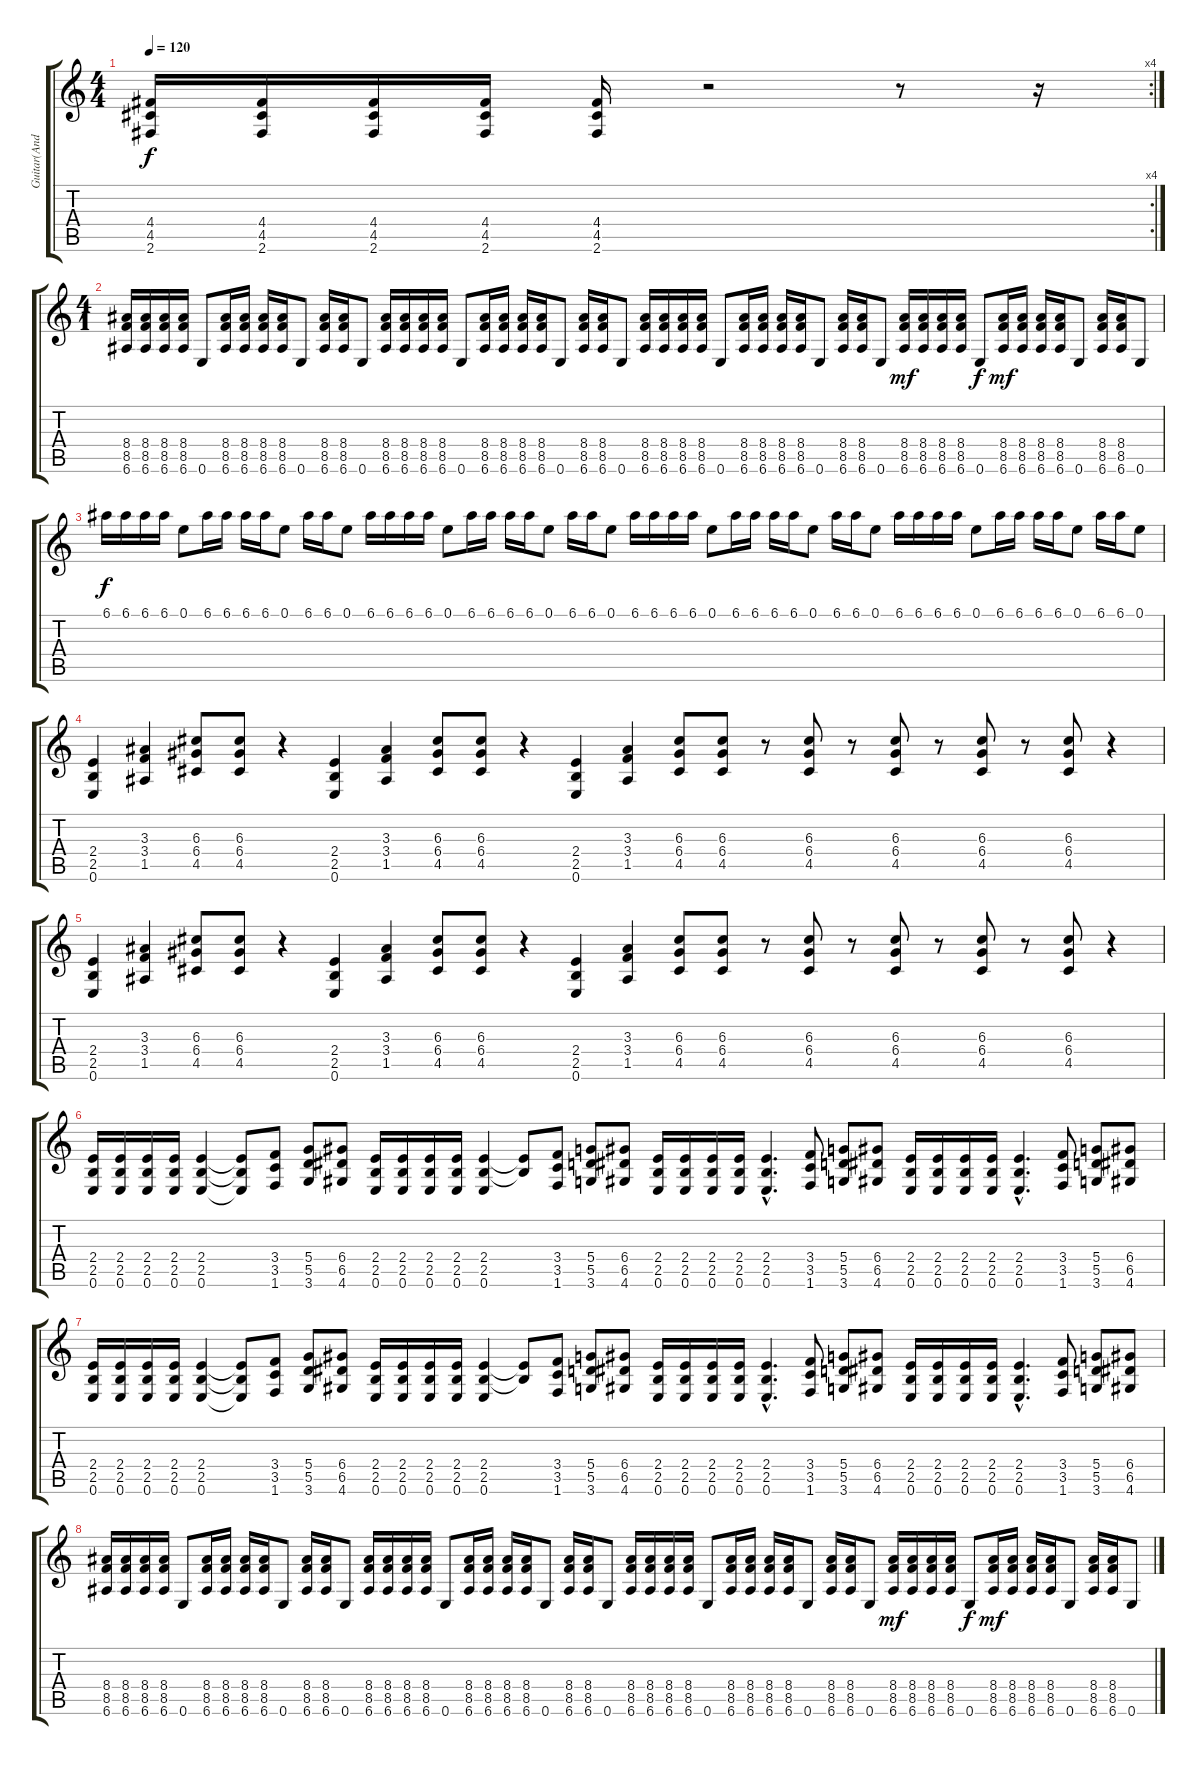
\track ("Guitar(Andereas Kisser)" "Guitar(And") {instrument distortionguitar}
\staff {score tabs}
\tuning (E4 B3 G3 D3 A2 E2) {hide}
\rc 4
\ts (4 4)
\tempo 120
\clef g2
\ks c
(4.4 4.5 2.6).16{dy f instrument distortionguitar} (4.4 4.5 2.6).16 (4.4 4.5 2.6).16 (4.4 4.5 2.6).16 (4.4 4.5 2.6).16 r.2 r.8 r.16 |
\ts (4 1)
(8.4 8.5 6.6).16 (8.4 8.5 6.6).16 (8.4 8.5 6.6).16 (8.4 8.5 6.6).16 0.6.8 (8.4 8.5 6.6).16 (8.4 8.5 6.6).16 (8.4 8.5 6.6).16 (8.4 8.5 6.6).16 0.6.8 (8.4 8.5 6.6).16 (8.4 8.5 6.6).16 0.6.8 (8.4 8.5 6.6).16 (8.4 8.5 6.6).16 (8.4 8.5 6.6).16 (8.4 8.5 6.6).16 0.6.8 (8.4 8.5 6.6).16 (8.4 8.5 6.6).16 (8.4 8.5 6.6).16 (8.4 8.5 6.6).16 0.6.8 (8.4 8.5 6.6).16 (8.4 8.5 6.6).16 0.6.8 (8.4 8.5 6.6).16 (8.4 8.5 6.6).16 (8.4 8.5 6.6).16 (8.4 8.5 6.6).16 0.6.8 (8.4 8.5 6.6).16 (8.4 8.5 6.6).16 (8.4 8.5 6.6).16 (8.4 8.5 6.6).16 0.6.8 (8.4 8.5 6.6).16 (8.4 8.5 6.6).16 0.6.8 (8.4 8.5 6.6).16{dy mf} (8.4 8.5 6.6).16 (8.4 8.5 6.6).16 (8.4 8.5 6.6).16 0.6.8{dy f} (8.4 8.5 6.6).16{dy mf} (8.4 8.5 6.6).16 (8.4 8.5 6.6).16 (8.4 8.5 6.6).16 0.6.8 (8.4 8.5 6.6).16 (8.4 8.5 6.6).16 0.6.8 |
6.1.16{dy f} 6.1.16 6.1.16 6.1.16 0.1.8 6.1.16 6.1.16 6.1.16 6.1.16 0.1.8 6.1.16 6.1.16 0.1.8 6.1.16 6.1.16 6.1.16 6.1.16 0.1.8 6.1.16 6.1.16 6.1.16 6.1.16 0.1.8 6.1.16 6.1.16 0.1.8 6.1.16 6.1.16 6.1.16 6.1.16 0.1.8 6.1.16 6.1.16 6.1.16 6.1.16 0.1.8 6.1.16 6.1.16 0.1.8 6.1.16 6.1.16 6.1.16 6.1.16 0.1.8 6.1.16 6.1.16 6.1.16 6.1.16 0.1.8 6.1.16 6.1.16 0.1.8 |
(2.4 2.5 0.6).4 (3.3 3.4 1.5).4 (6.3 6.4 4.5).8 (6.3 6.4 4.5).8 r.4 (2.4 2.5 0.6).4 (3.3 3.4 1.5).4 (6.3 6.4 4.5).8 (6.3 6.4 4.5).8 r.4 (2.4 2.5 0.6).4 (3.3 3.4 1.5).4 (6.3 6.4 4.5).8 (6.3 6.4 4.5).8 r.8 (6.3 6.4 4.5).8 r.8 (6.3 6.4 4.5).8 r.8 (6.3 6.4 4.5).8 r.8 (6.3 6.4 4.5).8 r.4 |
(2.4 2.5 0.6).4 (3.3 3.4 1.5).4 (6.3 6.4 4.5).8 (6.3 6.4 4.5).8 r.4 (2.4 2.5 0.6).4 (3.3 3.4 1.5).4 (6.3 6.4 4.5).8 (6.3 6.4 4.5).8 r.4 (2.4 2.5 0.6).4 (3.3 3.4 1.5).4 (6.3 6.4 4.5).8 (6.3 6.4 4.5).8 r.8 (6.3 6.4 4.5).8 r.8 (6.3 6.4 4.5).8 r.8 (6.3 6.4 4.5).8 r.8 (6.3 6.4 4.5).8 r.4 |
(2.4 2.5 0.6).16 (2.4 2.5 0.6).16 (2.4 2.5 0.6).16 (2.4 2.5 0.6).16 (2.4 2.5 0.6).4 (2.4{t} 2.5{t} 0.6{t}).8 (3.4 3.5 1.6).8 (5.4 5.5 3.6).8 (6.4 6.5 4.6).8 (2.4 2.5 0.6).16 (2.4 2.5 0.6).16 (2.4 2.5 0.6).16 (2.4 2.5 0.6).16 (2.4 2.5 0.6).4 (2.4{t} 2.5{t}).8 (3.4 3.5 1.6).8 (5.4 5.5 3.6).8 (6.4 6.5 4.6).8 (2.4 2.5 0.6).16 (2.4 2.5 0.6).16 (2.4 2.5 0.6).16 (2.4 2.5 0.6).16 (2.4{hac} 2.5{hac} 0.6{hac}).4{d} (3.4 3.5 1.6).8 (5.4 5.5 3.6).8 (6.4 6.5 4.6).8 (2.4 2.5 0.6).16 (2.4 2.5 0.6).16 (2.4 2.5 0.6).16 (2.4 2.5 0.6).16 (2.4{hac} 2.5{hac} 0.6{hac}).4{d} (3.4 3.5 1.6).8 (5.4 5.5 3.6).8 (6.4 6.5 4.6).8 |
(2.4 2.5 0.6).16 (2.4 2.5 0.6).16 (2.4 2.5 0.6).16 (2.4 2.5 0.6).16 (2.4 2.5 0.6).4 (2.4{t} 2.5{t} 0.6{t}).8 (3.4 3.5 1.6).8 (5.4 5.5 3.6).8 (6.4 6.5 4.6).8 (2.4 2.5 0.6).16 (2.4 2.5 0.6).16 (2.4 2.5 0.6).16 (2.4 2.5 0.6).16 (2.4 2.5 0.6).4 (2.4{t} 2.5{t}).8 (3.4 3.5 1.6).8 (5.4 5.5 3.6).8 (6.4 6.5 4.6).8 (2.4 2.5 0.6).16 (2.4 2.5 0.6).16 (2.4 2.5 0.6).16 (2.4 2.5 0.6).16 (2.4{hac} 2.5{hac} 0.6{hac}).4{d} (3.4 3.5 1.6).8 (5.4 5.5 3.6).8 (6.4 6.5 4.6).8 (2.4 2.5 0.6).16 (2.4 2.5 0.6).16 (2.4 2.5 0.6).16 (2.4 2.5 0.6).16 (2.4{hac} 2.5{hac} 0.6{hac}).4{d} (3.4 3.5 1.6).8 (5.4 5.5 3.6).8 (6.4 6.5 4.6).8 |
(8.4 8.5 6.6).16 (8.4 8.5 6.6).16 (8.4 8.5 6.6).16 (8.4 8.5 6.6).16 0.6.8 (8.4 8.5 6.6).16 (8.4 8.5 6.6).16 (8.4 8.5 6.6).16 (8.4 8.5 6.6).16 0.6.8 (8.4 8.5 6.6).16 (8.4 8.5 6.6).16 0.6.8 (8.4 8.5 6.6).16 (8.4 8.5 6.6).16 (8.4 8.5 6.6).16 (8.4 8.5 6.6).16 0.6.8 (8.4 8.5 6.6).16 (8.4 8.5 6.6).16 (8.4 8.5 6.6).16 (8.4 8.5 6.6).16 0.6.8 (8.4 8.5 6.6).16 (8.4 8.5 6.6).16 0.6.8 (8.4 8.5 6.6).16 (8.4 8.5 6.6).16 (8.4 8.5 6.6).16 (8.4 8.5 6.6).16 0.6.8 (8.4 8.5 6.6).16 (8.4 8.5 6.6).16 (8.4 8.5 6.6).16 (8.4 8.5 6.6).16 0.6.8 (8.4 8.5 6.6).16 (8.4 8.5 6.6).16 0.6.8 (8.4 8.5 6.6).16{dy mf} (8.4 8.5 6.6).16 (8.4 8.5 6.6).16 (8.4 8.5 6.6).16 0.6.8{dy f} (8.4 8.5 6.6).16{dy mf} (8.4 8.5 6.6).16 (8.4 8.5 6.6).16 (8.4 8.5 6.6).16 0.6.8 (8.4 8.5 6.6).16 (8.4 8.5 6.6).16 0.6.8
